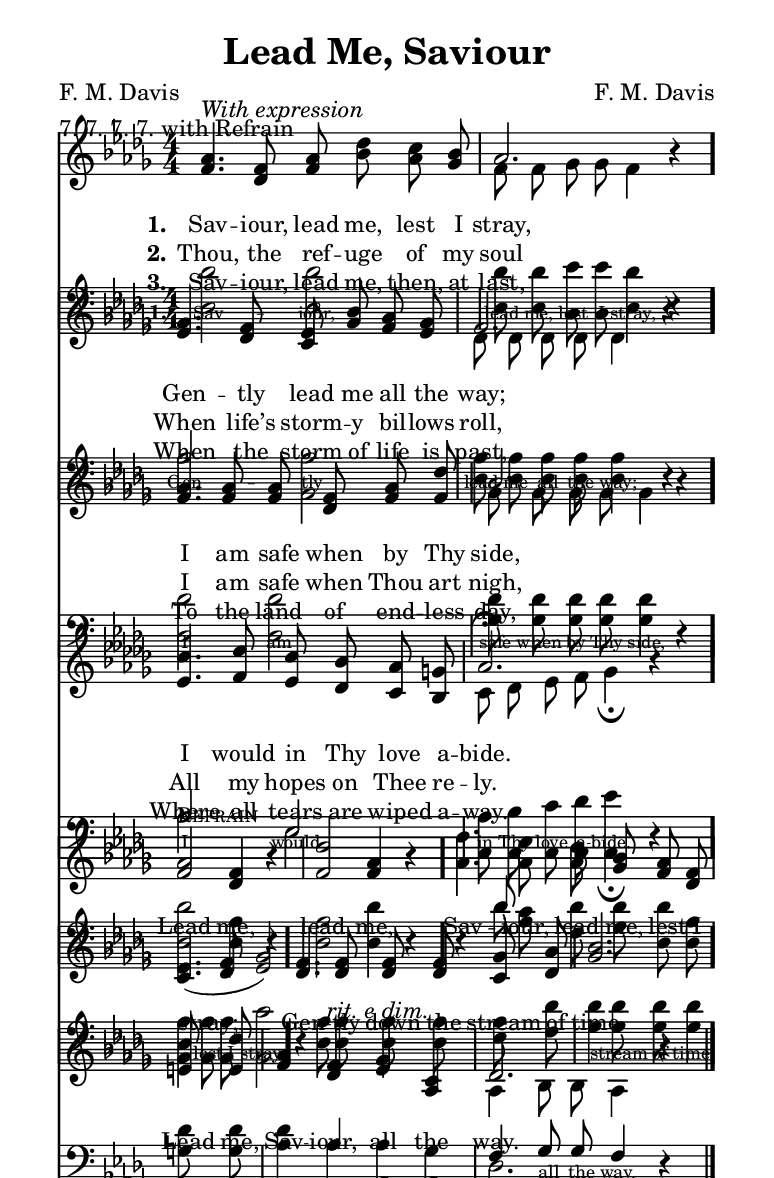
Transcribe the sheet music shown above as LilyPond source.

% expect two warnings about pages out of bounds
#(ly:expect-warning "number of pages is out of bounds")
#(ly:expect-warning "number of pages is out of bounds")
\include "common/global.ily"
\paper {
  \include "common/paper.ily"
  % expect two warnings about pages out of bounds
#(ly:expect-warning "number of pages is out of bounds")
#(ly:expect-warning "number of pages is out of bounds")
page-count = 1
system-system-spacing.padding = 0
system-system-spacing.basic-distance = 0

}

\header{
  hymnnumber = "234"
  title = "Lead Me, Saviour"
  tunename = ""
  meter = "7. 7. 7. 7. with Refrain"
  poet = "F. M. Davis"
  composer = "F. M. Davis"
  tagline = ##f
}

ta = { \tempo 4=80 }
tb = { \tempo 4=40 }

global = {
  \include "common/overrides.ily"
  \override Staff.TimeSignature.style = #'numbered
  \time 4/4
  \override Score.MetronomeMark.transparent = ##t % hide all fermata changes too
  \ta
  \key des \major
  \autoBeamOff
}

notesSoprano = {
\global
\relative c'' {

  aes4.^\markup{\italic { With expression } } f8 aes8 des c bes | aes2. r4 |
  ges4. f8 ees bes' aes ges | f2. r4 |
  aes4. aes8 aes f aes des | bes2. r4 |
  c4. des8 c bes aes g | aes2.\fermata r4 |

  << s^\markup { \small \caps "Refrain" }
  { aes2 f4 r | des'2 aes4 r } >>
  f'4. ees8 des bes aes f | ees4.( f8 ges2) |
  f4. f8 f f ges aes | bes2.
  c8 des | aes4 f^\markup{\italic{rit. e dim.}} ges c, | des2. r4 |

  \bar "|."

}
}

notesAlto = {
\global
\relative e' {

  f4. des8 f bes aes ges | f8 f ges ges f4 r4 |
  ees4. des8 c ges' f ees | des des des des des4 r4 |
  f4. f8 f des f f | ges8 ges ges ges ges4 r4 |
  ees4. f8 ees des c bes | c des ees f \tb ges4\fermata \ta r4 |

  f2 des4 r | f2 f4 r |
  aes4. aes8 aes ges f des | c4.( des8 ees2) |
  des4. des8 des des c des | ges2.
  e8 e | f4 des ees aes, | aes4 bes8 bes aes4 r4 |

}
}

notesTenor = {
\global
\relative a {

  des2 des | des8 des ees ees des4 r |
  aes2 aes | aes8 aes aes aes aes4 r |
  des2 des | des8 des des des des4 r |
  aes2 ees | aes8 bes c des ees4 r |

  des2 aes4 r | aes2 des4 r |
  r4 des8 c des des des aes | aes4 aes8 aes c2 |
  r4 aes8 aes aes aes aes des | des4 des8 des des4
  des8 des | des4 aes aes ges | f4 ges8 ges f4 r |

}
}

notesBass = {
\global
\relative f {

  des2 des | des8 des c c des4 r |
  aes'2 aes, | des8 des des des des4 r |
  des2 des | ges8 ges ges ges ges4 r |
  aes2 ees | aes,8 aes aes aes aes4_\fermata r4 |

  des2 des4 r | des2 des4 r |
  r4 des'8 aes f ges des des | aes4 aes8 aes aes2 |
  r4 des8 des des des ees f | ges4 ges8 ges ges4
  g8 g | aes4 aes aes, aes | des2. r4 |

}
}

Refrain = \lyricmode {

Lead me, lead me, \bar "."
Sav -- iour, lead me, lest I stray; __ \bar "."
Gen -- tly down the stream of time \bar "."
Lead me, Sav -- iour, all the way. \bar "."

}

wordsA = \lyricmode {
\set stanza = "1."

Sav -- iour, lead me, lest I stray, \bar "."
Gen -- tly lead me all the way; \bar "."
I am safe when by Thy side, \bar "."
I would in Thy love a -- bide. \bar "."

}

wordsB = \lyricmode {
\set stanza = "2."

Thou, the ref -- uge of my soul
When life’s storm -- y bil -- lows roll,
I am safe when Thou art nigh,
All my hopes on Thee re -- ly.

\Refrain

}

wordsC = \lyricmode {
\set stanza = "3."

Sav -- iour, lead me, then, at last,
When the storm of life is past,
To the land of end -- less day,
Where all tears are wiped a -- way.

}

underWords = \lyricmode {
\override LyricText.font-size = #-2
\override LyricHyphen.thickness = #0.7
\set stanza = \markup { \small "1." }

Sav -- iour, lead me, lest I stray,
Gen -- tly lead me all the way;
I am safe when by Thy side,
I would in Thy love a -- bide.

\repeat unfold 11 \skip 4
lest I stray;
\repeat unfold 7 \skip 4
stream of time,
\repeat unfold 7 \skip 4
all the way.

}

\score {
  \context ChoirStaff <<
    \context Staff = upper <<
      \set Staff.autoBeaming = ##f
      \set ChoirStaff.systemStartDelimiter = #'SystemStartBar
      \set ChoirStaff.printPartCombineTexts = ##f
      \partcombine #'(2 . 11) \notesSoprano \notesAlto
      \context NullVoice = sopranos { \voiceOne << \notesSoprano >> }
      \context Lyrics = one   \lyricsto sopranos \wordsA
      \context Lyrics = two   \lyricsto sopranos \wordsB
      \context Lyrics = three \lyricsto sopranos \wordsC
    >>
    \context Staff = men <<
      \set Staff.autoBeaming = ##f
      \clef bass
      \set ChoirStaff.printPartCombineTexts = ##f
      \partcombine #'(2 . 11) \notesTenor \notesBass
      \context NullVoice = tenors { \voiceOne << \notesTenor >> }
      \context Lyrics = four \with { alignAboveContext = men } \lyricsto tenors \underWords
    >>
  >>
  \layout {
    \include "common/layout.ily"
  }
  #(cond ((ly:get-option 'eog-midi-permitted) #{ \midi{
    \include "common/midi.ily"
  } #}))
}

\version "2.19.49"  % necessary for upgrading to future LilyPond versions.

% vi:set et ts=2 sw=2 ai nocindent syntax=lilypond:
